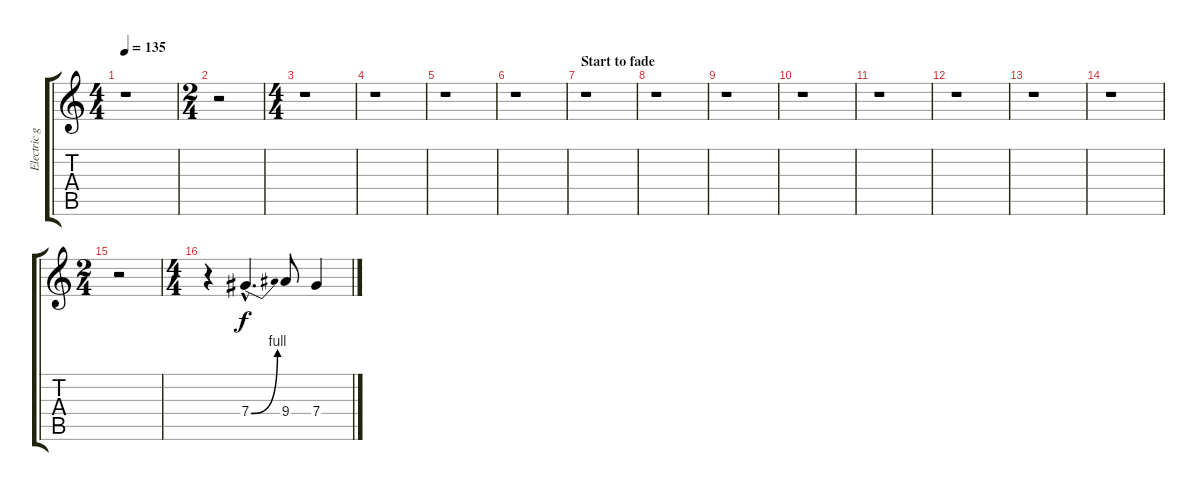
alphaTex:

\track ("Electric guitar" "Electric g") {instrument distortionguitar}
\staff {score tabs}
\tuning (Eb4 Bb3 Gb3 Db3 Ab2 Eb2) {hide}
\ts (4 4)
\tempo 135
\clef g2
\ks c
r.1{dy f} |
\ts (2 4)
r.2 |
\ts (4 4)
r.1 |
r.1 |
r.1 |
r.1 |
\section ("" "Start to fade")
r.1 |
r.1 |
r.1 |
r.1 |
r.1 |
r.1 |
r.1 |
r.1 |
\ts (2 4)
r.2 |
\ts (4 4)
r.4 7.4{be (bend 0 0 60 4) hac}.4{d} 9.4.8 7.4.4
